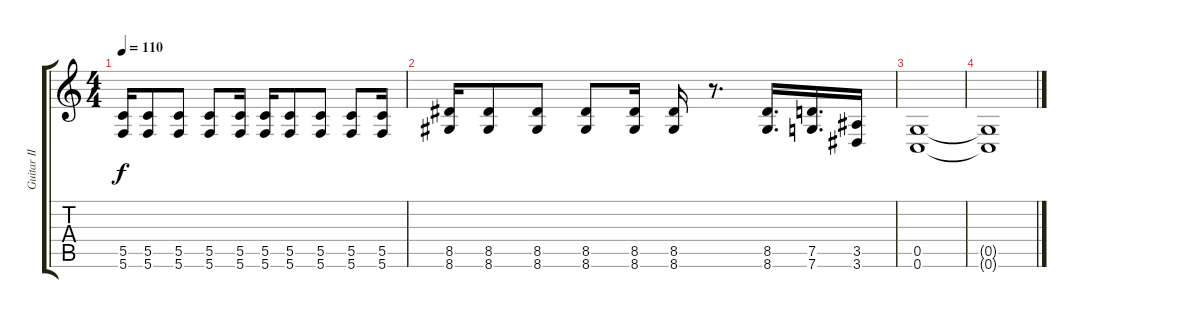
\track ("Guitar II" "Guitar II") {instrument distortionguitar bank 255}
\staff {score tabs}
\tuning (D4 A3 F3 C3 G2 C2) {hide}
\ts (4 4)
\tempo 110
\clef g2
\ks c
(5.5 5.6).16{dy f} (5.5 5.6).8 (5.5 5.6).8 (5.5 5.6).8 (5.5 5.6).16 (5.5 5.6).16 (5.5 5.6).8 (5.5 5.6).8 (5.5 5.6).8 (5.5 5.6).16 |
(8.5 8.6).16 (8.5 8.6).8 (8.5 8.6).8 (8.5 8.6).8 (8.5 8.6).16 (8.5 8.6).16 r.8{d} (8.5 8.6).16{d} (7.5 7.6).16{d} (3.5 3.6).16 |
(0.5 0.6).1 |
(0.5{t} 0.6{t}).1
